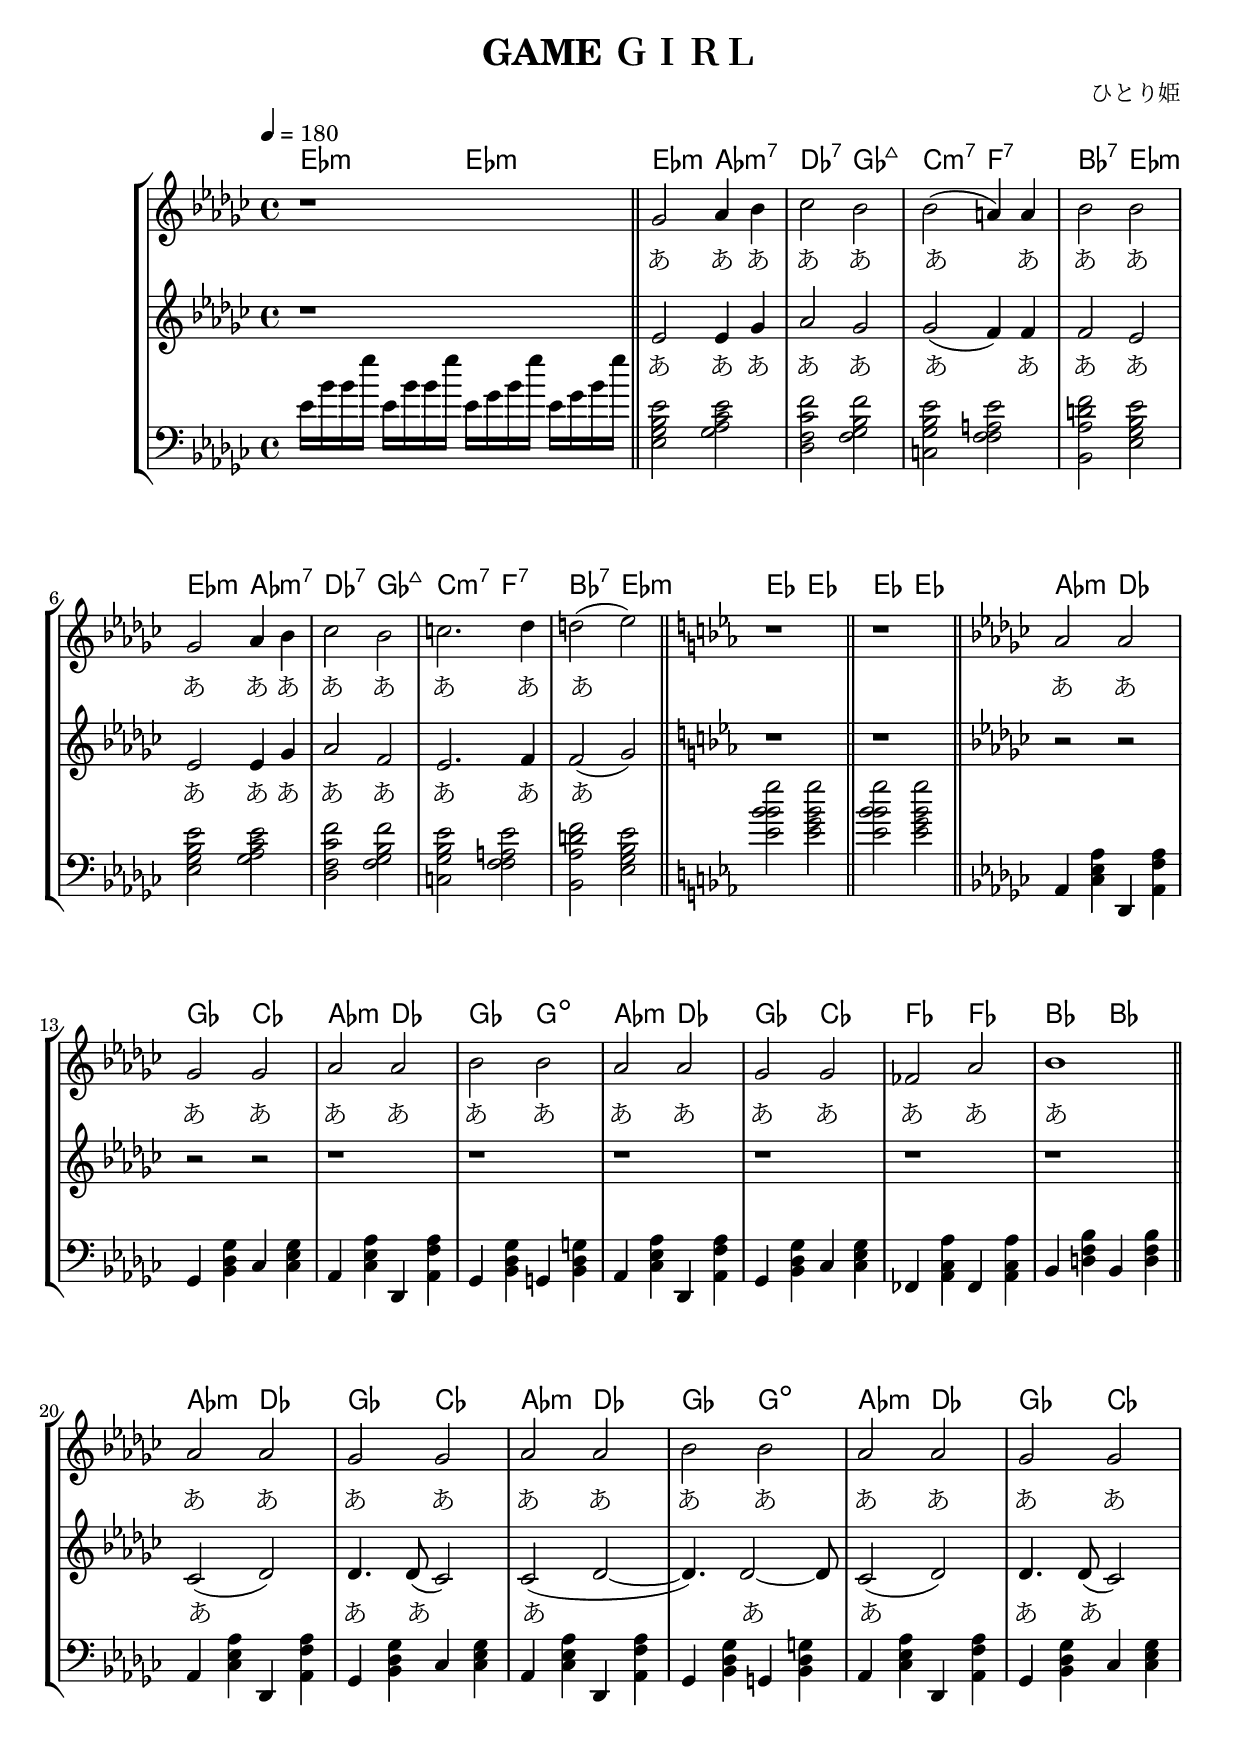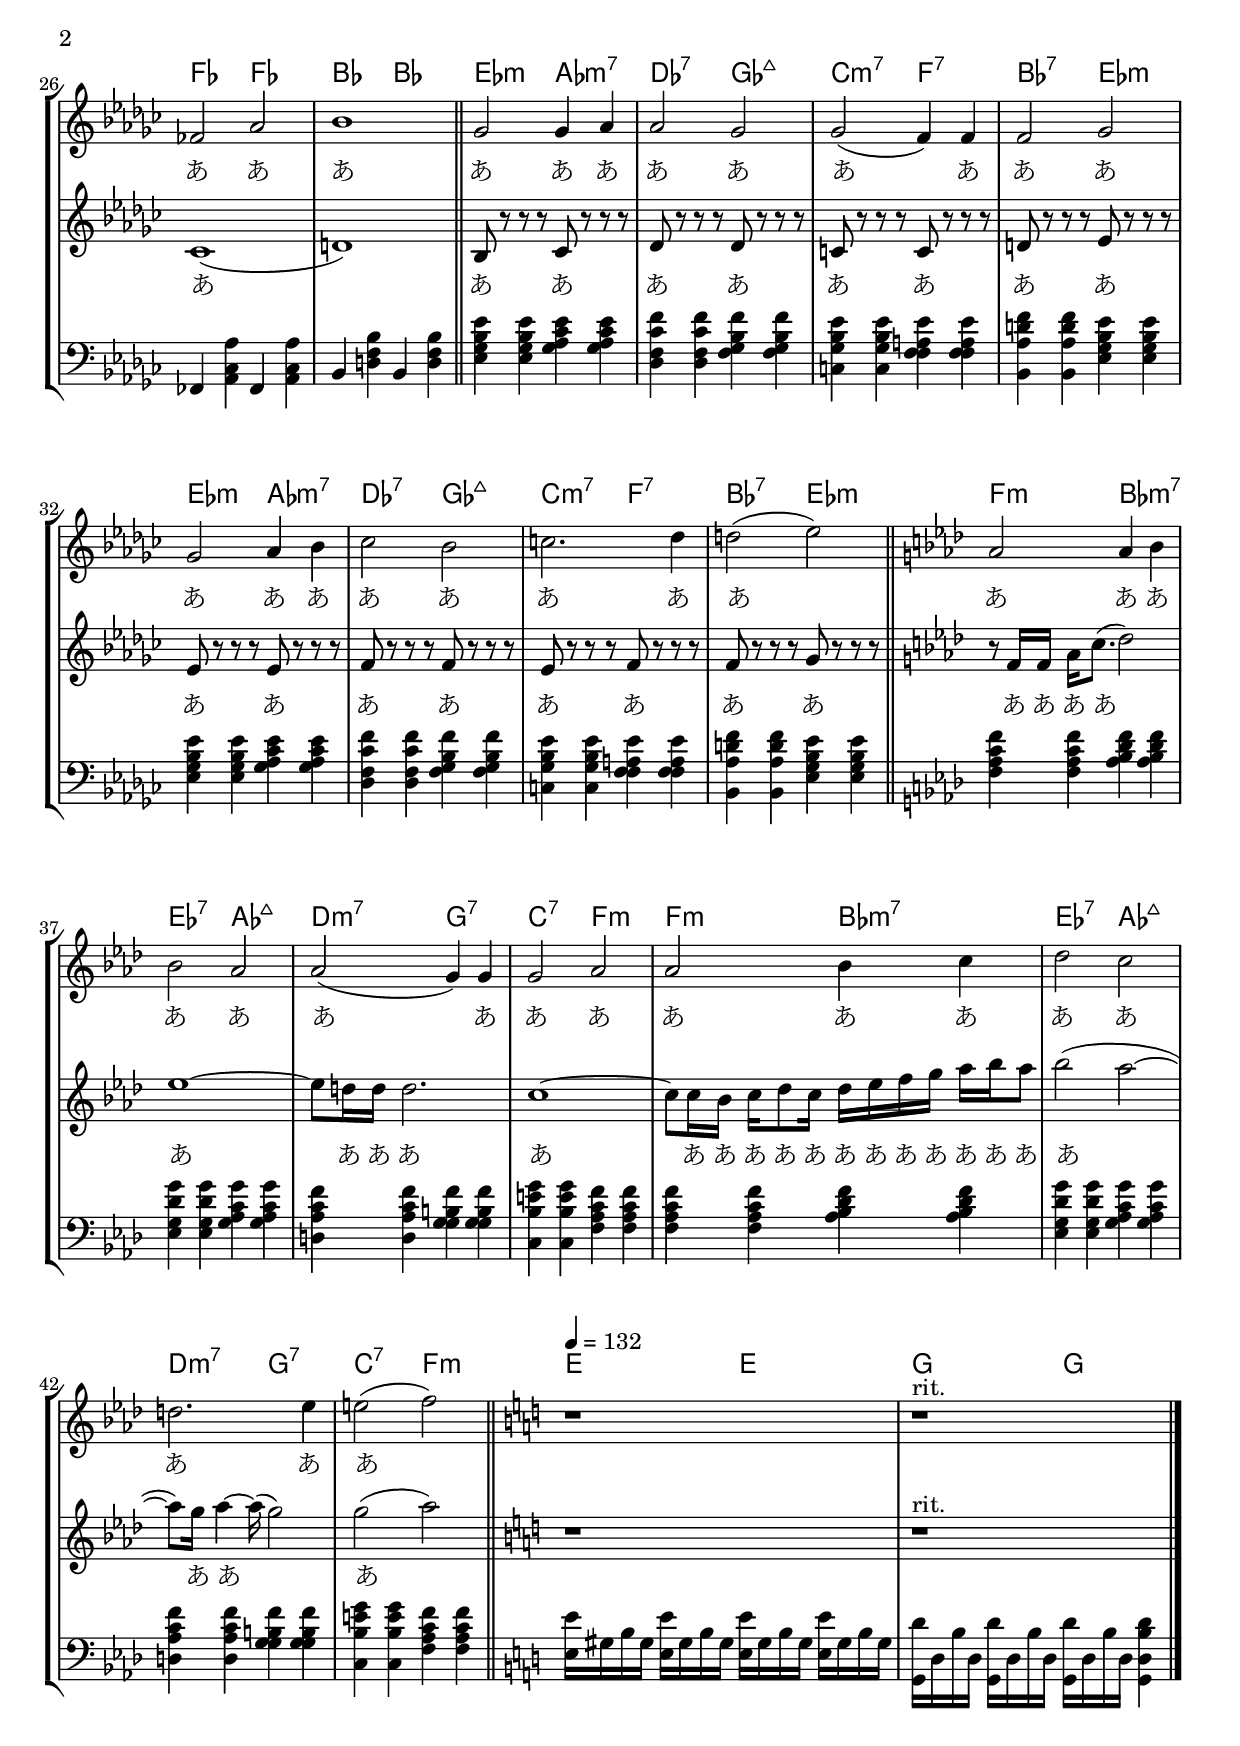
\version "2.12.1"

\header {
	title = \markup {"GAME ＧＩＲＬ"}
	composer = \markup \center-column {ひとり姫}
}

harmony = \chordmode {
	es2:m es:m 

	es:m as:min7 des:7 ges:maj7 c:m7 f:7 bes:7 es:m es:m as:min7 des:7 ges:maj7 c:m7 f:7 bes:7 es:m 

	es es 

	es es 

	as:m des ges ces as:m des ges g:dim as:m des ges ces fes fes bes bes 

	as:m des ges ces as:m des ges g:dim as:m des ges ces fes fes bes bes 

	es:m as:min7 des:7 ges:maj7 c:m7 f:7 bes:7 es:m es:m as:min7 des:7 ges:maj7 c:m7 f:7 bes:7 es:m 

	f:m bes:min7 es:7 as:maj7 d:m7 g:7 c:7 f:m f:m bes:min7 es:7 as:maj7 d:m7 g:7 c:7 f:m 

	e e g g 
}

melody = {
	\key ges \major
	\tempo 4 = 180
	r1   
	\set Staff.midiInstrument = #"Pad 1 (new age)"
	ges'2  as'4  bes'4 
	ces''2  bes'2 
	bes'2  (a'4)  a'4 
	bes'2  bes'2 
	ges'2  as'4  bes'4 
	ces''2  bes'2 
	c''2.  des''4 
	d''2  (es''2)
	\key es \major
	r1   
	r1   
	\set Staff.midiInstrument = #"Pad 1 (new age)"
		\key ges \major
as'2  as'2 
	ges'2  ges'2 
	as'2  as'2 
	bes'2  bes'2 
	as'2  as'2 
	ges'2  ges'2 
	fes'2  as'2 
	bes'1
	\set Staff.midiInstrument = #"Pad 1 (new age)"
	as'2  as'2 
	ges'2  ges'2 
	as'2  as'2 
	bes'2  bes'2 
	as'2  as'2 
	ges'2  ges'2 
	fes'2  as'2 
	bes'1
	\set Staff.midiInstrument = #"Pad 1 (new age)"
	ges'2  ges'4  as'4 
	as'2  ges'2 
	ges'2  (f'4)  f'4 
	f'2  ges'2 
	ges'2  as'4  bes'4 
	ces''2  bes'2 
	c''2.  des''4 
	d''2  (es''2)
	\set Staff.midiInstrument = #"Pad 1 (new age)"
		\key as \major
as'2  as'4  bes'4 
	bes'2  as'2 
	as'2  (g'4)  g'4 
	g'2  as'2 
	as'2  bes'4  c''4 
	des''2  c''2 
	d''2.  es''4 
	e''2  (f''2)
	\key c \major
	\tempo 4 = 132
	r1 | r1^"rit." \bar "|."
}

words = \lyricmode {
	
	あ  あ  あ  あ  あ  あ  あ  あ  あ  あ  あ  あ  あ  あ  あ  あ  あ  
	
	
	あ  あ  あ  あ  あ  あ  あ  あ  あ  あ  あ  あ  あ  あ  あ  
	あ  あ  あ  あ  あ  あ  あ  あ  あ  あ  あ  あ  あ  あ  あ  
	あ  あ  あ  あ  あ  あ  あ  あ  あ  あ  あ  あ  あ  あ  あ  あ  あ  
	あ  あ  あ  あ  あ  あ  あ  あ  あ  あ  あ  あ  あ  あ  あ  あ  あ  
	
}

secondmelody = {
	\key ges \major
	\tempo 4 = 180
	r1   
	\set Staff.midiInstrument = #"FX 3 (crystal)"
	es'2  es'4  ges'4 
	as'2  ges'2 
	ges'2  (f'4)  f'4 
	f'2  es'2 
	es'2  es'4  ges'4 
	as'2  f'2 
	es'2.  f'4 
	f'2  (ges'2)
	\key es \major
	r1   
	r1   
	\set Staff.midiInstrument = #"Pad 1 (new age)"
		\key ges \major
r2  r2~ 
	r2  r2
	r1 r1 r1 r1 r1 r1 	\set Staff.midiInstrument = #"Voice Oohs"
	ces'2  (des'2) 
	des'4.  des'8  (ces'2) 
	ces'2  (des'2~ 
	des'4.)  des'2~des'8 
	ces'2  (des'2) 
	des'4.  des'8  (ces'2) 
	ces'1 
	(d'1)
	\set Staff.midiInstrument = #"Orchestra Hit"
	bes8  r8  r8  r8  ces'8  r8  r8  r8 
	des'8  r8  r8  r8  des'8  r8  r8  r8 
	c'8  r8  r8  r8  c'8  r8  r8  r8 
	d'8  r8  r8  r8  es'8  r8  r8  r8 
	es'8  r8  r8  r8  es'8  r8  r8  r8 
	f'8  r8  r8  r8  f'8  r8  r8  r8 
	es'8  r8  r8  r8  f'8  r8  r8  r8 
	f'8  r8  r8  r8  ges'8  r8  r8  r8
	\set Staff.midiInstrument = #"String Ensemble 1"
		\key as \major
r8 f'16  f'16  as'16  c''8.  (des''2) 
	es''1~ 
	es''8  d''16  d''16  d''2. 
	c''1~ 
	c''8  c''16  bes'16  c''16  des''8  c''16  des''16  es''16  f''16  g''16  as''16  bes''16  as''8 
	bes''2  (as''2~ 
	as''8)  g''16  as''4~as''16  (g''2) 
	g''2  (as''2)
	\key c \major
	\tempo 4 = 132
	r1 | r1^"rit." \bar "|."
}

secondwords = \lyricmode {
	
	あ  あ  あ  あ  あ  あ  あ  あ  あ  あ  あ  あ  あ  あ  あ  あ  あ  
	
	
	
	あ  あ  あ  あ  あ  あ  あ  あ  あ  
	あ  あ  あ  あ  あ  あ  あ  あ  あ  あ  あ  あ  あ  あ  あ  あ  
	あ  あ  あ  あ  あ  あ  あ  あ  あ  あ  あ  あ  あ  あ  あ  あ  あ  あ  あ  あ  あ  あ  あ  あ  あ  
	
}

tempochange = {
	\tempo 4 = 180
	r1 \bar "||"
	\tempo 4 = 180
	r1 | r1 | r1 | r1 | r1 | r1 | r1 | r1 \bar "||"
	\tempo 4 = 180
	r1 \bar "||"
	\tempo 4 = 180
	r1 \bar "||"
	\tempo 4 = 180
	r1 | r1 | r1 | r1 | r1 | r1 | r1 | r1 \bar "||"
	\tempo 4 = 180
	r1 | r1 | r1 | r1 | r1 | r1 | r1 | r1 \bar "||"
	\tempo 4 = 180
	r1 | r1 | r1 | r1 | r1 | r1 | r1 | r1 \bar "||"
	\tempo 4 = 180
	r1 | r1 | r1 | r1 | r1 | r1 | r1 | r1 \bar "||"
	\tempo 4 = 132
	r1 | \tempo 4 = 99 r2 \tempo 4 = 88 r2 \bar "|."
}

mainacc = {
	\clef bass
	\set Staff.midiInstrument = #"Lead 1 (square)"
	\key ges \major
	\tempo 4 = 180
	es'16 bes' bes' ges'' es' bes' bes' ges''
	es'16 ges' bes' ges'' es' ges' bes' ges''
	\bar "||"

	\set Staff.midiInstrument = #"Lead 1 (square)"
	<es ges bes es'>2
	<as ges ces' es'>2
	<des f ces' f'>2
	<ges f bes f'>2
	<c ges bes es'>2
	<f f a es'>2
	<bes, as d' f'>2
	<es ges bes es'>2
	<es ges bes es'>2
	<as ges ces' es'>2
	<des f ces' f'>2
	<ges f bes f'>2
	<c ges bes es'>2
	<f f a es'>2
	<bes, as d' f'>2
	<es ges bes es'>2
	\bar "||"

	\set Staff.midiInstrument = #"Orchestra Hit"
	\key es \major
	<es' bes' bes' g''>2
	<es' g' bes' g''>2
	\bar "||"

	\set Staff.midiInstrument = #"Orchestra Hit"
	<es' bes' bes' g''>2
	<es' g' bes' g''>2
	\bar "||"

	\set Staff.midiInstrument = #"Lead 1 (square)"
	\key ges \major
	as,4 <ces es as>4
	des,4 <as, f as>4
	ges,4 <bes, des ges>4
	ces4 <ces es ges>4
	as,4 <ces es as>4
	des,4 <as, f as>4
	ges,4 <bes, des ges>4
	g,4 <bes, des g>4
	as,4 <ces es as>4
	des,4 <as, f as>4
	ges,4 <bes, des ges>4
	ces4 <ces es ges>4
	fes,4 <as, ces as>4
	fes,4 <as, ces as>4
	bes,4 <d f bes>4
	bes,4 <d f bes>4
	\bar "||"

	\set Staff.midiInstrument = #"Lead 1 (square)"
	as,4 <ces es as>4
	des,4 <as, f as>4
	ges,4 <bes, des ges>4
	ces4 <ces es ges>4
	as,4 <ces es as>4
	des,4 <as, f as>4
	ges,4 <bes, des ges>4
	g,4 <bes, des g>4
	as,4 <ces es as>4
	des,4 <as, f as>4
	ges,4 <bes, des ges>4
	ces4 <ces es ges>4
	fes,4 <as, ces as>4
	fes,4 <as, ces as>4
	bes,4 <d f bes>4
	bes,4 <d f bes>4
	\bar "||"

	\set Staff.midiInstrument = #"Lead 1 (square)"
	<es ges bes es'>4 <es ges bes es'>4
	<as ges ces' es'>4 <as ges ces' es'>4
	<des f ces' f'>4 <des f ces' f'>4
	<ges f bes f'>4 <ges f bes f'>4
	<c ges bes es'>4 <c ges bes es'>4
	<f f a es'>4 <f f a es'>4
	<bes, as d' f'>4 <bes, as d' f'>4
	<es ges bes es'>4 <es ges bes es'>4
	<es ges bes es'>4 <es ges bes es'>4
	<as ges ces' es'>4 <as ges ces' es'>4
	<des f ces' f'>4 <des f ces' f'>4
	<ges f bes f'>4 <ges f bes f'>4
	<c ges bes es'>4 <c ges bes es'>4
	<f f a es'>4 <f f a es'>4
	<bes, as d' f'>4 <bes, as d' f'>4
	<es ges bes es'>4 <es ges bes es'>4
	\bar "||"

	\set Staff.midiInstrument = #"Lead 1 (square)"
	\key as \major
	<f as c' f'>4 <f as c' f'>4
	<bes as des' f'>4 <bes as des' f'>4
	<es g des' g'>4 <es g des' g'>4
	<as g c' g'>4 <as g c' g'>4
	<d as c' f'>4 <d as c' f'>4
	<g g b f'>4 <g g b f'>4
	<c bes e' g'>4 <c bes e' g'>4
	<f as c' f'>4 <f as c' f'>4
	<f as c' f'>4 <f as c' f'>4
	<bes as des' f'>4 <bes as des' f'>4
	<es g des' g'>4 <es g des' g'>4
	<as g c' g'>4 <as g c' g'>4
	<d as c' f'>4 <d as c' f'>4
	<g g b f'>4 <g g b f'>4
	<c bes e' g'>4 <c bes e' g'>4
	<f as c' f'>4 <f as c' f'>4
	\bar "||"

	\set Staff.midiInstrument = #"Pad 8 (sweep)"
	\key c \major
	\tempo 4 = 132
	<e e'>16 gis b gis <e e'> gis b gis
	<e e'>16 gis b gis <e e'> gis b gis
	<g, d'>16 d b d <g, d'> d b d
	<g, d'>16 d b d <g, d b d'>4
	\bar "|."
}

subacc = {
	\clef bass
	\set Staff.midiInstrument = #"Lead 2 (sawtooth)"
	\key ges \major
	\tempo 4 = 180
	es'16 bes' bes' ges'' es' bes' bes' ges''
	es'16 ges' bes' ges'' es' ges' bes' ges''
	\bar "||"

	\set Staff.midiInstrument = #"Lead 2 (sawtooth)"
	<es ges bes es'>2
	<as ges ces' es'>2
	<des f ces' f'>2
	<ges f bes f'>2
	<c ges bes es'>2
	<f f a es'>2
	<bes, as d' f'>2
	<es ges bes es'>2
	<es ges bes es'>2
	<as ges ces' es'>2
	<des f ces' f'>2
	<ges f bes f'>2
	<c ges bes es'>2
	<f f a es'>2
	<bes, as d' f'>2
	<es ges bes es'>2
	\bar "||"

	\set Staff.midiInstrument = #"Seashore"
	\key es \major
	<es' bes' bes' g''>2
	<es' g' bes' g''>2
	\bar "||"

	\set Staff.midiInstrument = #"Seashore"
	<es' bes' bes' g''>2
	<es' g' bes' g''>2
	\bar "||"

	\set Staff.midiInstrument = #"Lead 2 (sawtooth)"
	\key ges \major
	as,16 ces es as as es ces as,
	des,16 as, f as as f as, des,
	ges,16 bes, des ges ges des bes, ges,
	ces16 ces es ges ges es ces ces
	as,16 ces es as as es ces as,
	des,16 as, f as as f as, des,
	ges,16 bes, des ges ges des bes, ges,
	g,16 bes, des g g des bes, g,
	as,16 ces es as as es ces as,
	des,16 as, f as as f as, des,
	ges,16 bes, des ges ges des bes, ges,
	ces16 ces es ges ges es ces ces
	fes,16 as, ces as as ces as, fes,
	fes,16 as, ces as as ces as, fes,
	bes,16 d f bes bes f d bes,
	bes,16 d f bes bes f d bes,
	\bar "||"

	\set Staff.midiInstrument = #"Lead 2 (sawtooth)"
	as,16 ces es as as es ces as,
	des,16 as, f as as f as, des,
	ges,16 bes, des ges ges des bes, ges,
	ces16 ces es ges ges es ces ces
	as,16 ces es as as es ces as,
	des,16 as, f as as f as, des,
	ges,16 bes, des ges ges des bes, ges,
	g,16 bes, des g g des bes, g,
	as,16 ces es as as es ces as,
	des,16 as, f as as f as, des,
	ges,16 bes, des ges ges des bes, ges,
	ces16 ces es ges ges es ces ces
	fes,16 as, ces as as ces as, fes,
	fes,16 as, ces as as ces as, fes,
	bes,16 d f bes bes f d bes,
	bes,16 d f bes bes f d bes,
	\bar "||"

	\set Staff.midiInstrument = #"Lead 2 (sawtooth)"
	<es bes es'>16 ges16 <bes es'>16 ges16   <es bes es'>16 ges16 <bes es'>16 ges16
	<as ces' es'>16 ges16 <ces' es'>16 ges16   <as ces' es'>16 ges16 <ces' es'>16 ges16
	<des ces' f'>16 f16 <ces' f'>16 f16   <des ces' f'>16 f16 <ces' f'>16 f16
	<ges bes f'>16 f16 <bes f'>16 f16   <ges bes f'>16 f16 <bes f'>16 f16
	<c bes es'>16 ges16 <bes es'>16 ges16   <c bes es'>16 ges16 <bes es'>16 ges16
	<f a es'>16 f16 <a es'>16 f16   <f a es'>16 f16 <a es'>16 f16
	<bes, d' f'>16 as16 <d' f'>16 as16   <bes, d' f'>16 as16 <d' f'>16 as16
	<es bes es'>16 ges16 <bes es'>16 ges16   <es bes es'>16 ges16 <bes es'>16 ges16
	<es bes es'>16 ges16 <bes es'>16 ges16   <es bes es'>16 ges16 <bes es'>16 ges16
	<as ces' es'>16 ges16 <ces' es'>16 ges16   <as ces' es'>16 ges16 <ces' es'>16 ges16
	<des ces' f'>16 f16 <ces' f'>16 f16   <des ces' f'>16 f16 <ces' f'>16 f16
	<ges bes f'>16 f16 <bes f'>16 f16   <ges bes f'>16 f16 <bes f'>16 f16
	<c bes es'>16 ges16 <bes es'>16 ges16   <c bes es'>16 ges16 <bes es'>16 ges16
	<f a es'>16 f16 <a es'>16 f16   <f a es'>16 f16 <a es'>16 f16
	<bes, d' f'>16 as16 <d' f'>16 as16   <bes, d' f'>16 as16 <d' f'>16 as16
	<es bes es'>16 ges16 <bes es'>16 ges16   <es bes es'>16 ges16 <bes es'>16 ges16
	\bar "||"

	\set Staff.midiInstrument = #"Lead 2 (sawtooth)"
	\key as \major
	<f as c' f'>4 <f as c' f'>4
	<bes as des' f'>4 <bes as des' f'>4
	<es g des' g'>4 <es g des' g'>4
	<as g c' g'>4 <as g c' g'>4
	<d as c' f'>4 <d as c' f'>4
	<g g b f'>4 <g g b f'>4
	<c bes e' g'>4 <c bes e' g'>4
	<f as c' f'>4 <f as c' f'>4
	<f as c' f'>4 <f as c' f'>4
	<bes as des' f'>4 <bes as des' f'>4
	<es g des' g'>4 <es g des' g'>4
	<as g c' g'>4 <as g c' g'>4
	<d as c' f'>4 <d as c' f'>4
	<g g b f'>4 <g g b f'>4
	<c bes e' g'>4 <c bes e' g'>4
	<f as c' f'>4 <f as c' f'>4
	\bar "||"

	\set Staff.midiInstrument = #"Tuba"
	\key c \major
	\tempo 4 = 132
	e16 <gis b e'>16 e8 <gis b e'>8 e8
	e16 <gis b e'>16 e8 <gis b e'>8 e8
	g,16 <d b d'>16 g,8 <d b d'>8 g,8
	g,16 <d b d'>16 g,8 <d b d'>8 g,8
	\bar "|."
}

percA = {
	\drummode {
	r1 \bar "||"
	r4 hh4 hh4 hh4  |hh4 hh4 hh4 hh4  |hh4 hh4 hh4 hh4  |hh4 hh4 hh4 hh4  |r4 hh4 hh4 hh4  |hh4 hh4 hh4 hh4  |hh4 hh4 hh4 hh4  |r1  \bar "||"
	hh4 hh4 hh2  \bar "||"
	r1  \bar "||"
	cymc1  |r1  |r1  |r1  |cymc1  |r1  |r1  |r1  \bar "||"
	cymc1  |r1  |r1  |r1  |cymc1  |r1  |r1  |r1  \bar "||"
	r4 hh4 hh4 hh4  |hh4 hh4 hh4 hh4  |hh4 hh4 hh4 hh4  |hh4 hh4 hh4 hh4  |r4 hh4 hh4 hh4  |hh4 hh4 hh4 hh4  |hh4 hh4 hh4 hh4  |r1  \bar "||"
	r8 cymr8 cymr8 cymr8 cymr8 cymr8 cymr8 cymr8  |cymr8 cymr8 cymr8 cymr8 cymr8 cymr8 cymr8 cymr8  |cymr8 cymr8 cymr8 cymr8 cymr8 cymr8 cymr8 cymr8  |cymr8 cymr8 cymr8 cymr8 cymr8 cymr8 cymr8 cymr8  |r8 cymr8 cymr8 cymr8 cymr8 cymr8 cymr8 cymr8  |cymr8 cymr8 cymr8 cymr8 cymr8 cymr8 cymr8 cymr8  |cymr8 cymr8 cymr8 cymr8 cymr8 cymr8 cymr8 cymr8  |cymr8 cymr8 cymr4 cymr8 cymr4.  \bar "||"
	hh4 hh4 hh4 hh4  |hh4 hh4 hh4 hh4  \bar "|."
	}
}

percB = {
	\drummode {
	r1 \bar "||"
	r4 sn8 sn4. sn4  |r4 sn8 sn4. sn4  |r4 sn8 sn4. sn4  |r4 sn8 sn4. sn4  |r4 sn8 sn4. sn4  |r4 sn8 sn4. sn4  |r4 sn8 sn4. sn4  |sn16 sn16 sn16 sn16 sn16 sn16 sn16 sn16 sn16 sn16 sn16 sn16 sn16 sn16 sn16 sn16  \bar "||"
	r4 sn4 r16 sn16 sn16 sn16 sn16 sn16 sn16 sn16  \bar "||"
	sn16 sn16 sn16 sn16 sn16 sn16 sn16 sn16 sn16 sn16 sn16 sn16 sn16 sn16 sn16 sn16  \bar "||"
	r8 hho8 hho8 hho8 hho8 hho8 hho8 hho8  |hho8 hho8 hho8 hho8 hho8 hho8 hho8 hho8  |hho8 hho8 hho8 hho8 hho8 hho8 hho8 hho8  |hho8 hho8 hho8 hho8 hho8 hho4.  |r8 hho8 hho8 hho8 hho8 hho8 hho8 hho8  |hho8 hho8 hho8 hho8 hho8 hho8 hho8 hho8  |hho8 hho8 hho8 hho8 hho8 hho8 hho8 hho8  |hho8 hho8 hho8 hho8 hho8 hho4.  \bar "||"
	r8 hho8 hho8 hho8 hho8 hho8 hho8 hho8  |hho8 hho8 hho8 hho8 hho8 hho8 hho8 hho8  |hho8 hho8 hho8 hho8 hho8 hho8 hho8 hho8  |hho8 hho8 hho8 hho8 hho8 hho4.  |r8 hho8 hho8 hho8 hho8 hho8 hho8 hho8  |hho8 hho8 hho8 hho8 hho8 hho8 hho8 hho8  |hho8 hho8 hho8 hho8 hho8 hho8 hho8 hho8  |hho8 hho8 hho8 hho8 hho8 hho4.  \bar "||"
	r4 sn8 sn4. sn4  |r4 sn8 sn4. sn4  |r4 sn8 sn4. sn4  |r4 sn8 sn4. sn4  |r4 sn8 sn4. sn4  |r4 sn8 sn4. sn4  |r4 sn8 sn4. sn4  |sn16 sn16 sn16 sn16 sn16 sn16 sn16 sn16 sn16 sn16 sn16 sn16 sn16 sn16 sn16 sn16  \bar "||"
	r4 sn8 sn4. sn4  |r4 sn8 sn4. sn4  |r4 sn8 sn4. sn4  |r4 sn8 sn4. sn4  |r4 sn8 sn4. sn4  |r4 sn8 sn4. sn4  |r4 sn8 sn4. sn4  |r8 sn8 sn4 sn8 sn8 sn16 sn16 sn16 sn16  \bar "||"
	r8 ss4 ss4 ss4 ss8  |r8 ss4 ss8 ss8. ss8. ss8  \bar "|."
	}
}

percC = {
	\drummode {
	r1 \bar "||"
	bd4 bd4 bd4 bd4  |bd4 bd4 bd4 bd8 bd8  |bd4 bd4 bd4 bd4  |bd4 bd4 bd4 bd8 bd8  |bd4 bd4 bd4 bd4  |bd4 bd4 bd4 bd8 bd8  |bd4 bd4 bd4 bd4  |bd4 bd4 bd8 bd8 bd8 bd8  \bar "||"
	bd8 bd8 bd8 bd8 bd8 bd8 bd8 bd8  \bar "||"
	bd4 bd4 bd8 bd8 bd8 bd8  \bar "||"
	r1  |r1  |r1  |r2. hh4  |r1  |r1  |r1  |r2. hh4  \bar "||"
	r1  |r1  |r1  |r2. hh4  |r1  |r1  |r1  |r2. hh4  \bar "||"
	bd4 bd4 bd4 bd4  |bd4 bd4 bd4 bd8 bd8  |bd4 bd4 bd4 bd4  |bd4 bd4 bd4 bd8 bd8  |bd4 bd4 bd4 bd4  |bd4 bd4 bd4 bd8 bd8  |bd4 bd4 bd4 bd4  |bd4 bd4 bd8 bd8 bd8 bd8  \bar "||"
	bd4 bd4 bd4 bd4  |bd4 bd4 bd8 bd8 bd4  |bd4 bd4 bd4 bd4  |bd4 bd4 bd8 bd8 bd4  |bd4 bd4 bd4 bd4  |bd4 bd4 bd8 bd8 bd4  |bd4 bd4 bd4 bd4  |bd4. bd8 bd4 bd8 bd8  \bar "||"
	r8 hhp4 hhp4 hhp4 hhp8  |r8 hhp4 hhp4 hhp4 hhp8  \bar "|."
	}
}

percD = {
	\drummode {
	r1 \bar "||"
	r8 hhp4 hhp4 hhp4 hhp8  |r8 hhp4 hhp4 hhp4 hhp8  |r8 hhp4 hhp4 hhp4 hhp8  |r8 hhp4 hhp4 hhp4 hhp8  |r8 hhp4 hhp4 hhp4 hhp8  |r8 hhp4 hhp4 hhp4 hhp8  |r8 hhp4 hhp4 hhp4 hhp8  |r8 hhp4 hhp4 hhp4 hhp8  \bar "||"
	r8 hho4 hho2 r8  \bar "||"
	r8 hhp4 hhp4 hhp4 hhp8  \bar "||"
	r8 sn4 sn4 sn4 sn8  |r8 sn4 sn4 sn4 sn8  |r8 sn4 sn4 sn4 sn8  |r8 sn4 sn4 sn8. sn16 sn16 sn16  |r8 sn4 sn4 sn4 sn8  |r8 sn4 sn4 sn4 sn8  |r8 sn4 sn4 sn4 sn8  |r8 sn4 sn4 sn8. sn16 sn16 sn16  \bar "||"
	r8 sn4 sn4 sn4 sn8  |r8 sn4 sn4 sn4 sn8  |r8 sn4 sn4 sn4 sn8  |r8 sn4 sn4 sn8. sn16 sn16 sn16  |r8 sn4 sn4 sn4 sn8  |r8 sn4 sn4 sn4 sn8  |r8 sn4 sn4 sn4 sn8  |r8 sn4 sn4 sn8. sn16 sn16 sn16  \bar "||"
	r8 hhp4 hhp4 hhp4 hhp8  |r8 hhp4 hhp4 hhp4 hhp8  |r8 hhp4 hhp4 hhp4 hhp8  |r8 hhp4 hhp4 hhp4 hhp8  |r8 hhp4 hhp4 hhp4 hhp8  |r8 hhp4 hhp4 hhp4 hhp8  |r8 hhp4 hhp4 hhp4 hhp8  |r8 hhp4 hhp4 hhp4 hhp8  \bar "||"
	cymc1  |r1 |r1 |r1 |cymc1  |r1 |r1 |r1 \bar "||"
	bd2 bd4. r16 bd16  |bd4 bd4 bd4 bd8. bd16  \bar "|."
	}
}

percE = {
	\drummode {
	r1 \bar "||"
	cymc1  |r1 |r1 |r1 |cymc1  |r1 |r1 |r1 \bar "||"
	cymc4 cymc4 cymc4 cymc4  \bar "||"
	cymc1  \bar "||"
	bd4 bd16 bd8. bd8. bd8 bd8.  |bd4 bd16 bd8. bd16 bd8 bd8 bd8.  |bd4 bd16 bd8. bd8. bd8 bd8.  |bd4 bd16 bd8. bd16 bd8. bd4  |bd4 bd16 bd8. bd8. bd8 bd8.  |bd4 bd16 bd8. bd16 bd8 bd8 bd8.  |bd4 bd16 bd8. bd8. bd8 bd8.  |bd4 bd16 bd8. bd16 bd8. bd4  \bar "||"
	bd4 bd16 bd8. bd8. bd8 bd8.  |bd4 bd16 bd8. bd16 bd8 bd8 bd8.  |bd4 bd16 bd8. bd8. bd8 bd8.  |bd4 bd16 bd8. bd16 bd8. bd4  |bd4 bd16 bd8. bd8. bd8 bd8.  |bd4 bd16 bd8. bd16 bd8 bd8 bd8.  |bd4 bd16 bd8. bd8. bd8 bd8.  |bd4 bd16 bd8. bd16 bd8. bd4  \bar "||"
	cymc1  |r1 |r1 |r1 |cymc1  |r1 |r1 |r1 \bar "||"
	r1 |r1 |r1 |r1 |r1 |r1 |r1 |r4 r16 hhp8 hhp2 r16  \bar "||"
	r1 | r1 \bar "|."
	}
}

percF = {
	\drummode {
	r1 \bar "||"
	r1 | r1 | r1 | r1 | r1 | r1 | r1 | r1 \bar "||"
	r8 tommh2 tommh8. tommh16 tommh8  \bar "||"
	r1 \bar "||"
	r1 | r1 | r1 | r1 | r1 | r1 | r1 | r1 \bar "||"
	r1 | r1 | r1 | r1 | r1 | r1 | r1 | r1 \bar "||"
	r1 | r1 | r1 | r1 | r1 | r1 | r1 | r1 \bar "||"
	r1 |r1 |r1 |r1 |r1 |r1 |r1 |r4. hh2 r8  \bar "||"
	r1 | r1 \bar "|."
	}
}

percG = {
	\drummode {
	r1 \bar "||"
	r1 | r1 | r1 | r1 | r1 | r1 | r1 | r1 \bar "||"
	r4. toml16 toml2 toml16  \bar "||"
	r1 \bar "||"
	r1 | r1 | r1 | r1 | r1 | r1 | r1 | r1 \bar "||"
	r1 | r1 | r1 | r1 | r1 | r1 | r1 | r1 \bar "||"
	r1 | r1 | r1 | r1 | r1 | r1 | r1 | r1 \bar "||"
	r1 | r1 | r1 | r1 | r1 | r1 | r1 | r1 \bar "||"
	r1 | r1 \bar "|."
	}
}

\score {
	<<
		\new StaffGroup <<
			\new ChordNames {\harmony}
			\new Voice = "melody" {\melody}
			\new Lyrics \lyricsto "melody" \words
			\new Voice = "secondmelody" {\secondmelody}
			\new Lyrics \lyricsto "secondmelody" \secondwords
			\new Staff = "mainacc" {\mainacc}
		>>
	>>
	\layout { }
}
